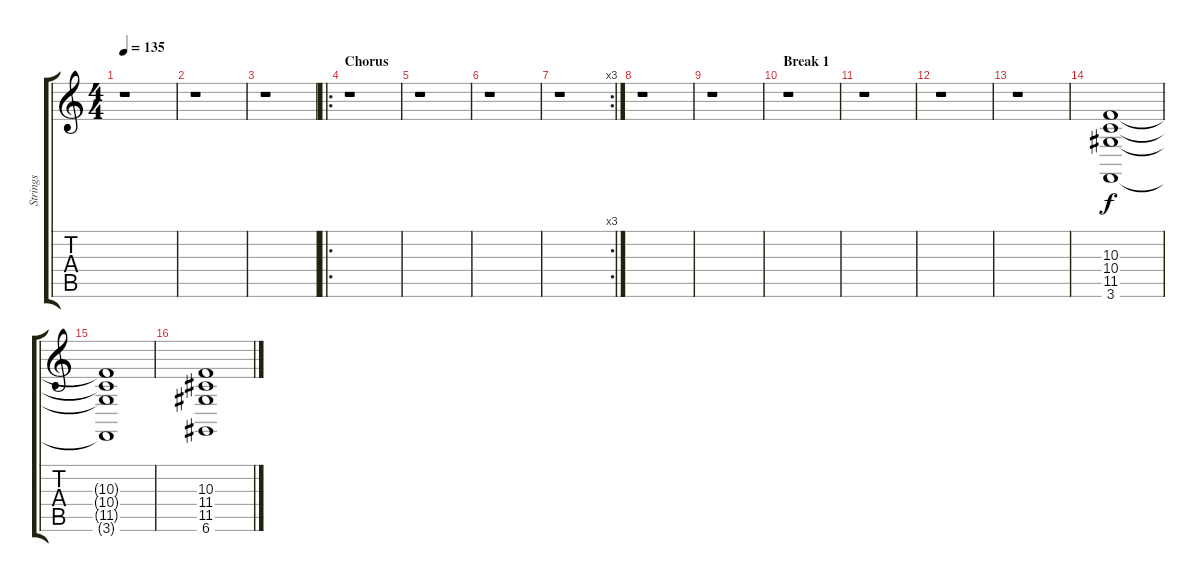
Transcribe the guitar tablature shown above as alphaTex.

\track ("Strings" "Strings") {instrument stringensemble1}
\staff {score tabs}
\tuning (E4 B3 G3 D3 A2 D2) {hide}
\ts (4 4)
\tempo 135
\clef g2
\ks c
r.1{dy f} |
r.1 |
r.1 |
\ro
\section ("" "Chorus")
r.1 |
r.1 |
r.1 |
\rc 3
r.1 |
r.1 |
r.1 |
\section ("" "Break 1 ")
r.1 |
r.1 |
r.1 |
r.1 |
(10.3 10.4 11.5 3.6).1 |
(10.3{t} 10.4{t} 11.5{t} 3.6{t}).1 |
(10.3 11.4 11.5 6.6).1
